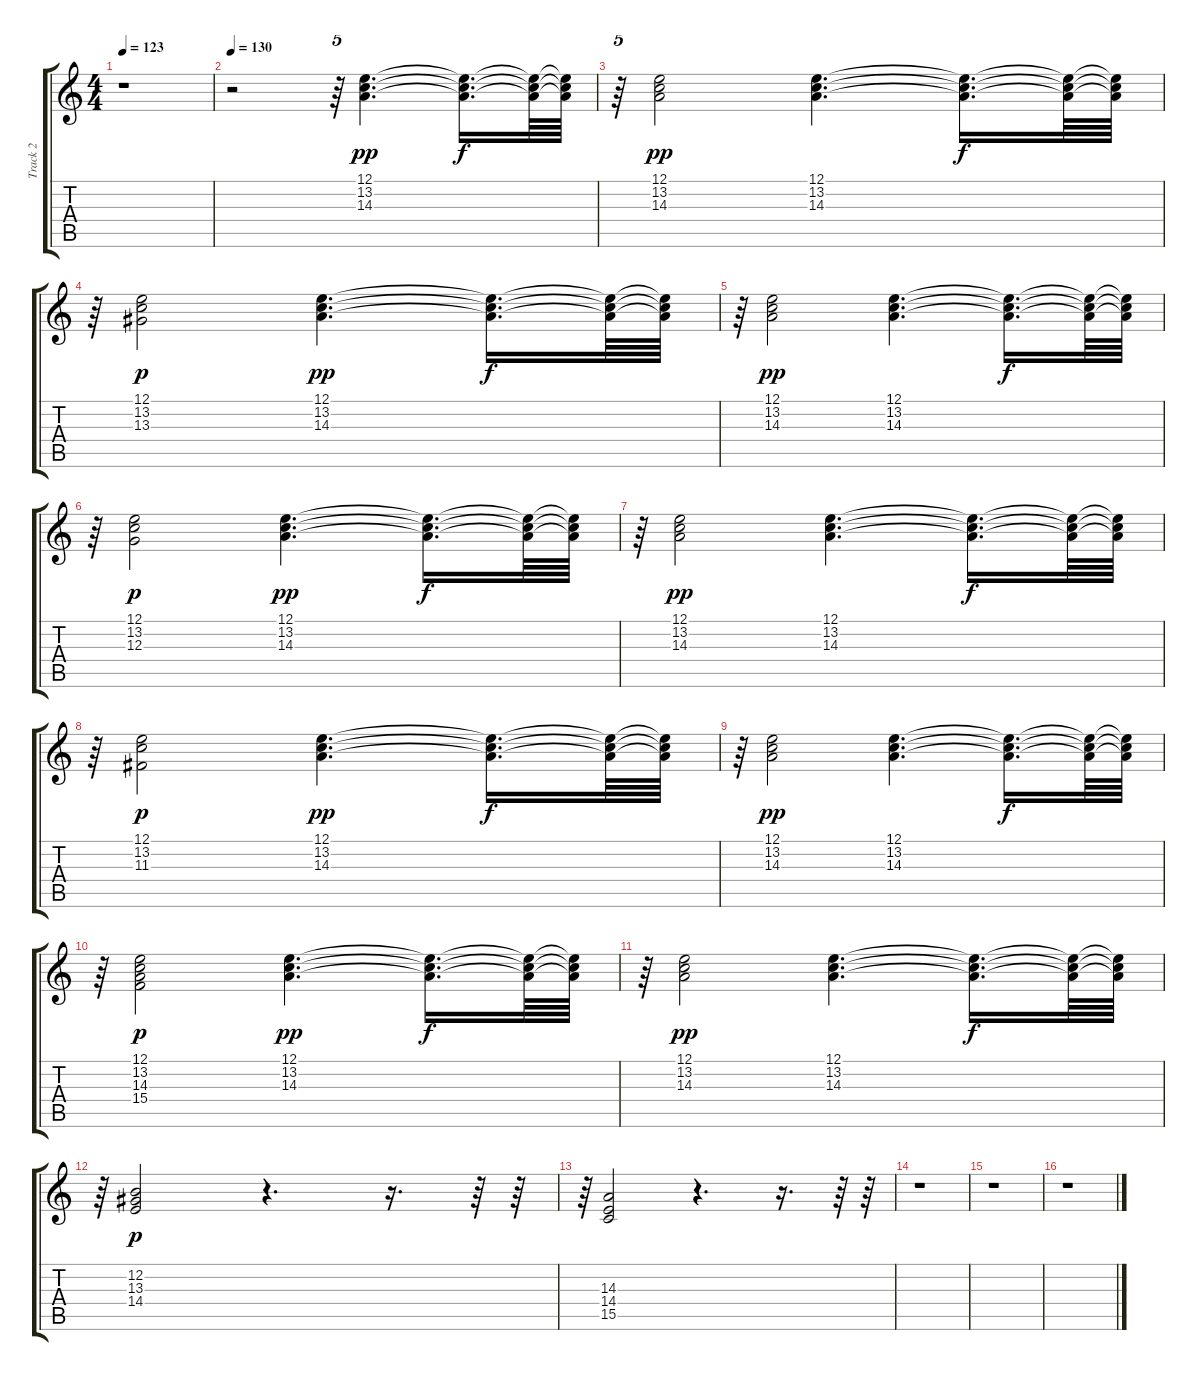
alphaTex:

\track ("Track 2" "Track 2") {instrument honkytonkpiano}
\staff {score tabs}
\tuning (E4 B3 G3 D3 A2 E2) {hide}
\ts (4 4)
\tempo 123
\clef g2
\ks c
r.1{dy mp} |
\tempo 130
r.2 r.64{tu (5 4)} (12.1 13.2 14.3).4{d dy pp} (12.1{t} 13.2{t} 14.3{t}).16{d dy f} (12.1{t} 13.2{t} 14.3{t}).64 (12.1{t} 13.2{t} 14.3{t}).64 |
r.64{tu (5 4)} (12.1 13.2 14.3).2{dy pp} (12.1 13.2 14.3).4{d} (12.1{t} 13.2{t} 14.3{t}).16{d dy f} (12.1{t} 13.2{t} 14.3{t}).64 (12.1{t} 13.2{t} 14.3{t}).64 |
r.64{tu (5 4)} (12.1 13.2 13.3).2{dy p} (12.1 13.2 14.3).4{d dy pp} (12.1{t} 13.2{t} 14.3{t}).16{d dy f} (12.1{t} 13.2{t} 14.3{t}).64 (12.1{t} 13.2{t} 14.3{t}).64 |
r.64{tu (5 4)} (12.1 13.2 14.3).2{dy pp} (12.1 13.2 14.3).4{d} (12.1{t} 13.2{t} 14.3{t}).16{d dy f} (12.1{t} 13.2{t} 14.3{t}).64 (12.1{t} 13.2{t} 14.3{t}).64 |
r.64{tu (5 4)} (12.1 13.2 12.3).2{dy p} (12.1 13.2 14.3).4{d dy pp} (12.1{t} 13.2{t} 14.3{t}).16{d dy f} (12.1{t} 13.2{t} 14.3{t}).64 (12.1{t} 13.2{t} 14.3{t}).64 |
r.64{tu (5 4)} (12.1 13.2 14.3).2{dy pp} (12.1 13.2 14.3).4{d} (12.1{t} 13.2{t} 14.3{t}).16{d dy f} (12.1{t} 13.2{t} 14.3{t}).64 (12.1{t} 13.2{t} 14.3{t}).64 |
r.64{tu (5 4)} (12.1 13.2 11.3).2{dy p} (12.1 13.2 14.3).4{d dy pp} (12.1{t} 13.2{t} 14.3{t}).16{d dy f} (12.1{t} 13.2{t} 14.3{t}).64 (12.1{t} 13.2{t} 14.3{t}).64 |
r.64{tu (5 4)} (12.1 13.2 14.3).2{dy pp} (12.1 13.2 14.3).4{d} (12.1{t} 13.2{t} 14.3{t}).16{d dy f} (12.1{t} 13.2{t} 14.3{t}).64 (12.1{t} 13.2{t} 14.3{t}).64 |
r.64{tu (5 4)} (12.1 13.2 14.3 15.4).2{dy p} (12.1 13.2 14.3).4{d dy pp} (12.1{t} 13.2{t} 14.3{t}).16{d dy f} (12.1{t} 13.2{t} 14.3{t}).64 (12.1{t} 13.2{t} 14.3{t}).64 |
r.64{tu (5 4)} (12.1 13.2 14.3).2{dy pp} (12.1 13.2 14.3).4{d} (12.1{t} 13.2{t} 14.3{t}).16{d dy f} (12.1{t} 13.2{t} 14.3{t}).64 (12.1{t} 13.2{t} 14.3{t}).64 |
r.64{tu (5 4)} (12.2 13.3 14.4).2{dy p} r.4{d} r.16{d} r.64 r.64 |
r.64{tu (5 4)} (14.3 14.4 15.5).2 r.4{d} r.16{d} r.64 r.64 |
r.1 |
r.1 |
r.1
